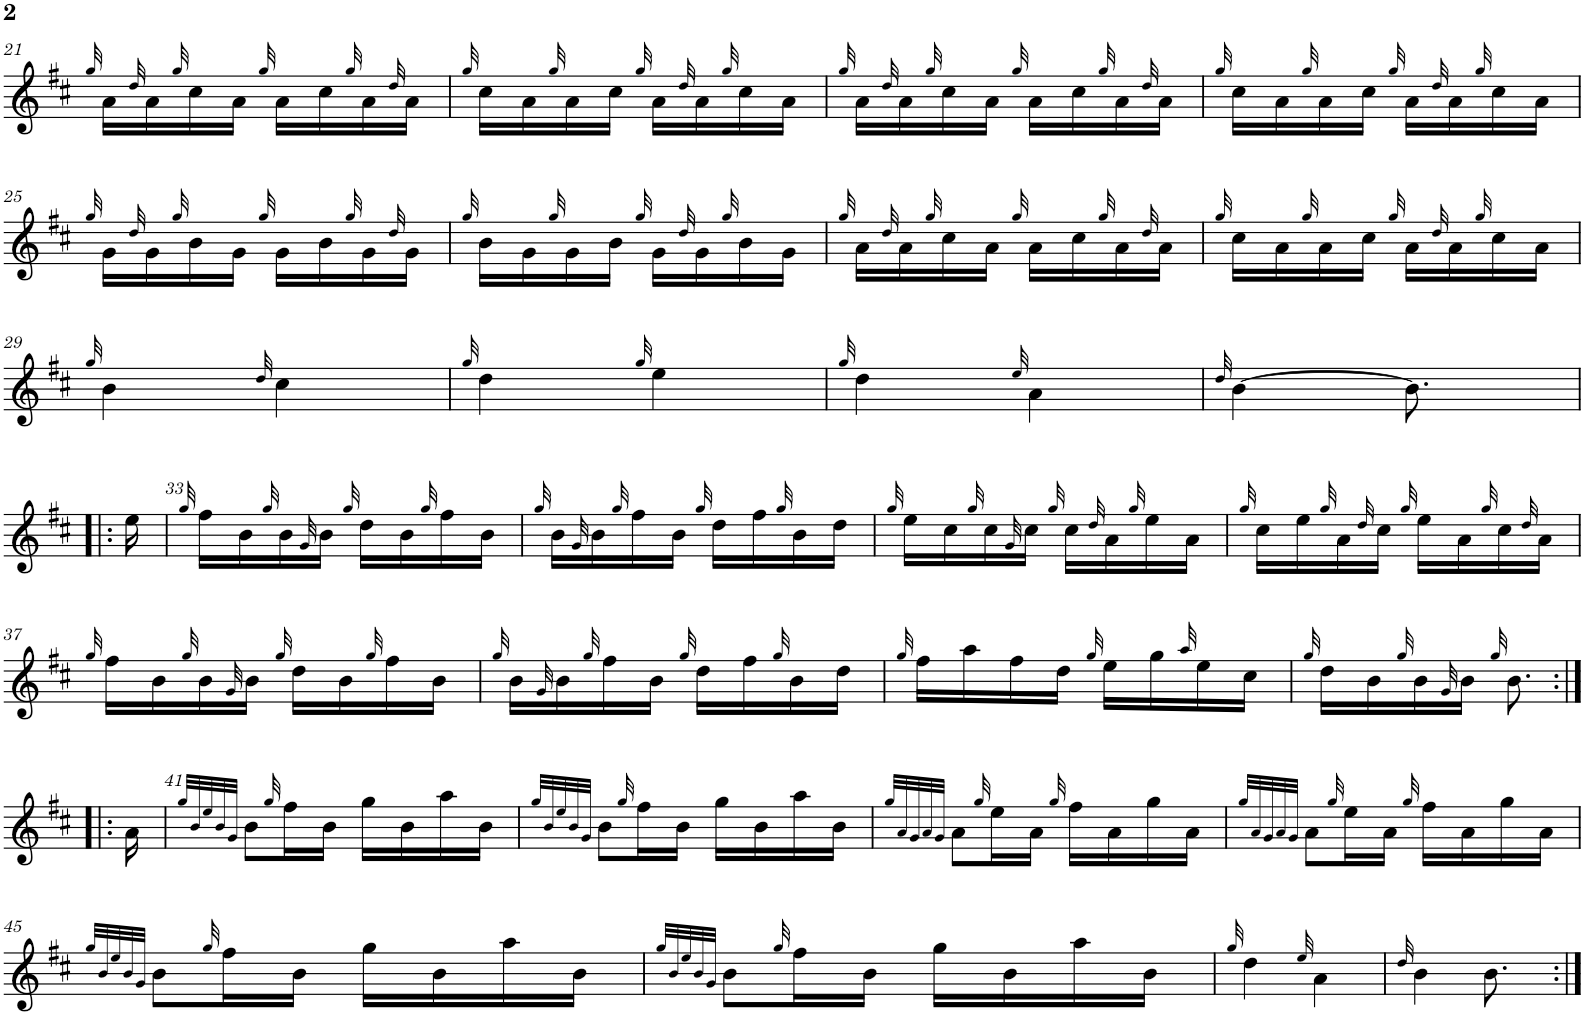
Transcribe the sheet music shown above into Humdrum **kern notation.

**kern
*part1
*staff1
*I"Bagpipe
*I'Bag
!!LO:PB:g=z
*clefG2
*k[f#c#]
*M2/4
=21
32qgg/
16a\LL
32qdd/
16a\
32qgg/
16cc#\
16a\JJ
32qgg/
16a\LL
16cc#\
32qgg/
16a\
32qdd/
16a\JJ
=22
32qgg/
16cc#\LL
16a\
32qgg/
16a\
16cc#\JJ
32qgg/
16a\LL
32qdd/
16a\
32qgg/
16cc#\
16a\JJ
=23
32qgg/
16a\LL
32qdd/
16a\
32qgg/
16cc#\
16a\JJ
32qgg/
16a\LL
16cc#\
32qgg/
16a\
32qdd/
16a\JJ
=24
32qgg/
16cc#\LL
16a\
32qgg/
16a\
16cc#\JJ
32qgg/
16a\LL
32qdd/
16a\
32qgg/
16cc#\
16a\JJ
!!LO:LB:g=z
=25
32qgg/
16g\LL
32qdd/
16g\
32qgg/
16b\
16g\JJ
32qgg/
16g\LL
16b\
32qgg/
16g\
32qdd/
16g\JJ
=26
32qgg/
16b\LL
16g\
32qgg/
16g\
16b\JJ
32qgg/
16g\LL
32qdd/
16g\
32qgg/
16b\
16g\JJ
=27
32qgg/
16a\LL
32qdd/
16a\
32qgg/
16cc#\
16a\JJ
32qgg/
16a\LL
16cc#\
32qgg/
16a\
32qdd/
16a\JJ
=28
32qgg/
16cc#\LL
16a\
32qgg/
16a\
16cc#\JJ
32qgg/
16a\LL
32qdd/
16a\
32qgg/
16cc#\
16a\JJ
!!LO:LB:g=z
=29
32qgg/
4b\
32qdd/
4cc#\
=30
32qgg/
4dd\
32qgg/
4ee\
=31
32qgg/
4dd\
32qee/
4a\
=32
32qdd/
[4b\
8.b\]
!!LO:LB:g=z
=32X1!|:
16ee\
=33
32qgg/
16ff#\LL
16b\
32qgg/
16b\
32qg/
16b\JJ
32qgg/
16dd\LL
16b\
32qgg/
16ff#\
16b\JJ
=34
32qgg/
16b\LL
32qg/
16b\
32qgg/
16ff#\
16b\JJ
32qgg/
16dd\LL
16ff#\
32qgg/
16b\
16dd\JJ
=35
32qgg/
16ee\LL
16cc#\
32qgg/
16cc#\
32qg/
16cc#\JJ
32qgg/
16cc#\LL
32qdd/
16a\
32qgg/
16ee\
16a\JJ
=36
32qgg/
16cc#\LL
16ee\
32qgg/
16a\
32qdd/
16cc#\JJ
32qgg/
16ee\LL
16a\
32qgg/
16cc#\
32qdd/
16a\JJ
!!LO:LB:g=z
=37
32qgg/
16ff#\LL
16b\
32qgg/
16b\
32qg/
16b\JJ
32qgg/
16dd\LL
16b\
32qgg/
16ff#\
16b\JJ
=38
32qgg/
16b\LL
32qg/
16b\
32qgg/
16ff#\
16b\JJ
32qgg/
16dd\LL
16ff#\
32qgg/
16b\
16dd\JJ
=39
32qgg/
16ff#\LL
16aa\
16ff#\
16dd\JJ
32qgg/
16ee\LL
16gg\
32qaa/
16ee\
16cc#\JJ
=40
32qgg/
16dd\LL
16b\
32qgg/
16b\
32qg/
16b\JJ
32qgg/
8.b\
!!LO:LB:g=z
=40X2:|!|:
16a\
=41
32qgg/LLL
32qb/
32qee/
32qb/
32qg/JJJ
8b\L
32qgg/
16ff#\L
16b\JJ
16gg\LL
16b\
16aa\
16b\JJ
=42
32qgg/LLL
32qb/
32qee/
32qb/
32qg/JJJ
8b\L
32qgg/
16ff#\L
16b\JJ
16gg\LL
16b\
16aa\
16b\JJ
=43
32qgg/LLL
32qa/
32qg/
32qa/
32qg/JJJ
8a\L
32qgg/
16ee\L
16a\JJ
32qgg/
16ff#\LL
16a\
16gg\
16a\JJ
=44
32qgg/LLL
32qa/
32qg/
32qa/
32qg/JJJ
8a\L
32qgg/
16ee\L
16a\JJ
32qgg/
16ff#\LL
16a\
16gg\
16a\JJ
!!LO:LB:g=z
=45
32qgg/LLL
32qb/
32qee/
32qb/
32qg/JJJ
8b\L
32qgg/
16ff#\L
16b\JJ
16gg\LL
16b\
16aa\
16b\JJ
=46
32qgg/LLL
32qb/
32qee/
32qb/
32qg/JJJ
8b\L
32qgg/
16ff#\L
16b\JJ
16gg\LL
16b\
16aa\
16b\JJ
=47
32qgg/
4dd\
32qee/
4a\
=48
32qdd/
4b\
8.b\
=:|!
*-
